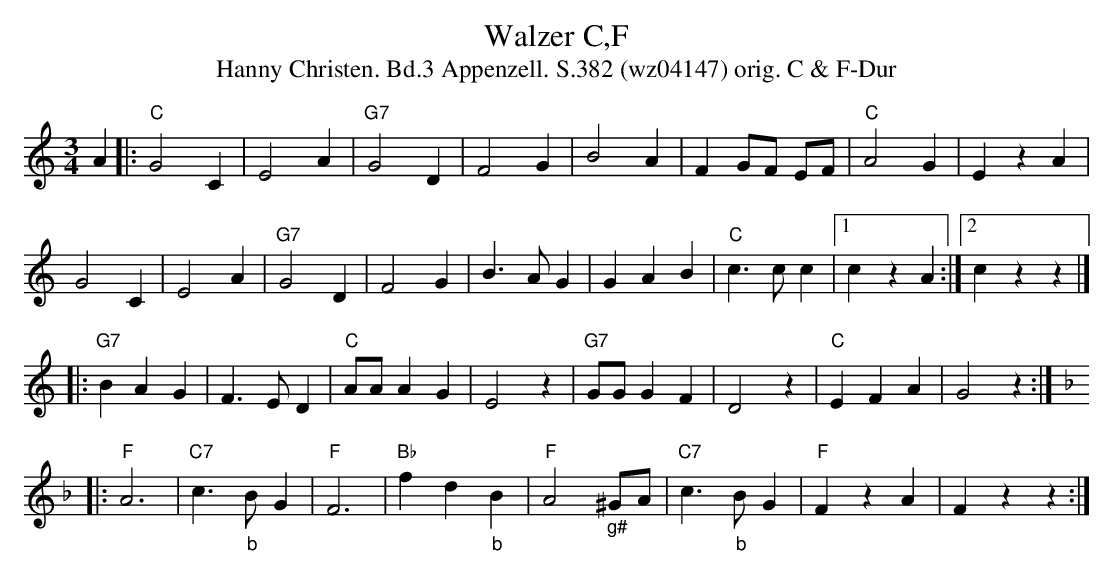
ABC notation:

X:1
T:Walzer C,F
T:Hanny Christen. Bd.3 Appenzell. S.382 (wz04147) orig. C & F-Dur
M:3/4
L:1/4
K:C
A |: "C"G2 C | E2 A | "G7"G2 D | F2 G | B2 A | F G/F/ E/F/ | "C"A2 G | E z A |
G2 C | E2 A | "G7"G2 D | F2 G | B>A G | G A B | "C"c>c c |1 c z A :|2 c z z |]
|: "G7"B A G |  F>E D | "C"A/A/ A G | E2 z | "G7"G/G/ G F | D2 z | "C"E F A | G2 z :|
K:F
|: "F"A3 | "C7"c>"_b"B G | "F"F3 | "Bb"f d "_b"B | "F"A2 "_g#"^G/A/ | "C7"c>"_b"B G | "F"F z A | F z z :|
